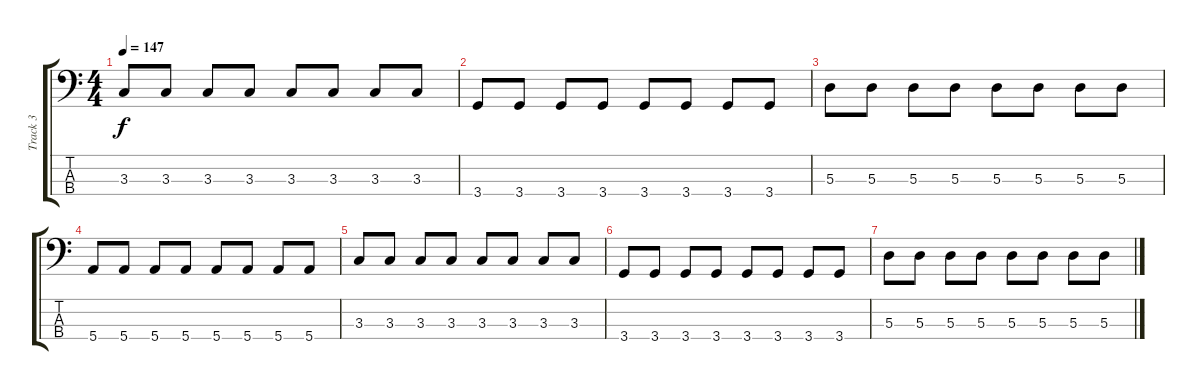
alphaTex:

\track ("Track 3" "Track 3") {instrument electricbasspick}
\staff {score tabs}
\tuning (G2 D2 A1 E1) {hide}
\ts (4 4)
\tempo 147
\clef f4
\ks c
3.3.8{dy f} 3.3.8 3.3.8 3.3.8 3.3.8 3.3.8 3.3.8 3.3.8 |
3.4.8 3.4.8 3.4.8 3.4.8 3.4.8 3.4.8 3.4.8 3.4.8 |
5.3.8 5.3.8 5.3.8 5.3.8 5.3.8 5.3.8 5.3.8 5.3.8 |
5.4.8 5.4.8 5.4.8 5.4.8 5.4.8 5.4.8 5.4.8 5.4.8 |
3.3.8 3.3.8 3.3.8 3.3.8 3.3.8 3.3.8 3.3.8 3.3.8 |
3.4.8 3.4.8 3.4.8 3.4.8 3.4.8 3.4.8 3.4.8 3.4.8 |
5.3.8 5.3.8 5.3.8 5.3.8 5.3.8 5.3.8 5.3.8 5.3.8
